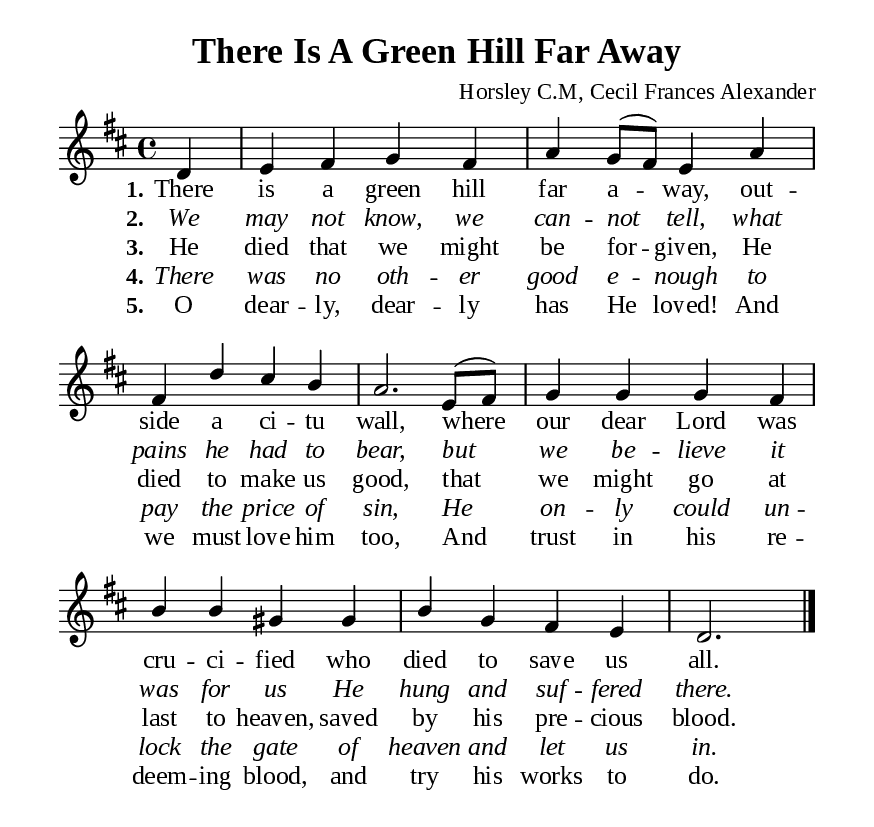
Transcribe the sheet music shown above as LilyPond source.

\version "2.18.2"

\header {
  title = "There Is A Green Hill Far Away"
  composer = "Horsley C.M, Cecil Frances Alexander"
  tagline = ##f
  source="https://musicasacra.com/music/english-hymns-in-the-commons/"
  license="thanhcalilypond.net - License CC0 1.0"
}

global= {
  \key d \major
  \time 4/4
  \override Score.BarNumber.break-visibility = ##(#f #f #f)
  \override Lyrics.LyricSpace.minimum-distance = #3.0
}

\paper {
  #(set-paper-size "a5")
  top-margin = 10\mm
  bottom-margin = 10\mm
  left-margin = 10\mm
  right-margin = 10\mm
  indent = #0
  #(define fonts
	 (make-pango-font-tree "Liberation Serif"
	 		       "Liberation Serif"
			       "Liberation Serif"
			       (/ 20 20)))
  system-system-spacing = #'((basic-distance . 3) (padding . 3))
}

printItalic = \with {
  \override LyricText.font-shape = #'italic
}

% Verse music
musicVerseSoprano = \relative c' {
                    \partial 4 d4 |
  %{	01	%} e fis g fis |
  %{	02	%} a g8 (fis) e4 a |
  %{	03	%} fis d' cis b |
  %{	04	%} a2. e8 (fis) |
  %{	05	%} g4 g g fis |
  %{	06	%} b b gis gis |
  %{	07	%} b g fis e |
                    d2. \bar "|."
}

% Verse lyrics
verseOne = \lyricmode {
  \set stanza = #"1."
  There is a green hill far a -- way,
  out -- side a ci -- tu wall,
  where our dear Lord was cru -- ci -- fied
  who died to save us all.
}

verseTwo = \lyricmode {
  \set stanza = #"2."
  We may not know, we can -- not tell,
  what pains he had to bear,
  but we be -- lieve it was for us He hung and suf -- fered there.
}

verseThree = \lyricmode {
  \set stanza = #"3."
  He died that we might be for -- given,
  He died to make us good,
  that we might go at last to heaven,
  saved by his pre -- cious blood.
}

verseFour = \lyricmode {
  \set stanza = #"4."
  There was no oth -- er good e -- nough
  to pay the price of sin,
  He on -- ly could un -- lock the gate of heaven and let us in.
}

verseFive = \lyricmode {
  \set stanza = #"5."
  O dear -- ly, dear -- ly has He loved!
  And we must love him too,
  And trust in his re -- deem -- ing blood,
  and try his works to do.
}

% Layout
\score {
    \new ChoirStaff <<
      \new Staff <<
        \clef "treble"
        \new Voice = "sopranos" { \global \stemUp \slurUp \musicVerseSoprano }
      >>
      \new Lyrics \lyricsto sopranos \verseOne
      \new Lyrics \printItalic \lyricsto sopranos \verseTwo
      \new Lyrics \lyricsto sopranos \verseThree
      \new Lyrics \printItalic \lyricsto sopranos \verseFour
      \new Lyrics \lyricsto sopranos \verseFive
    >>
}
